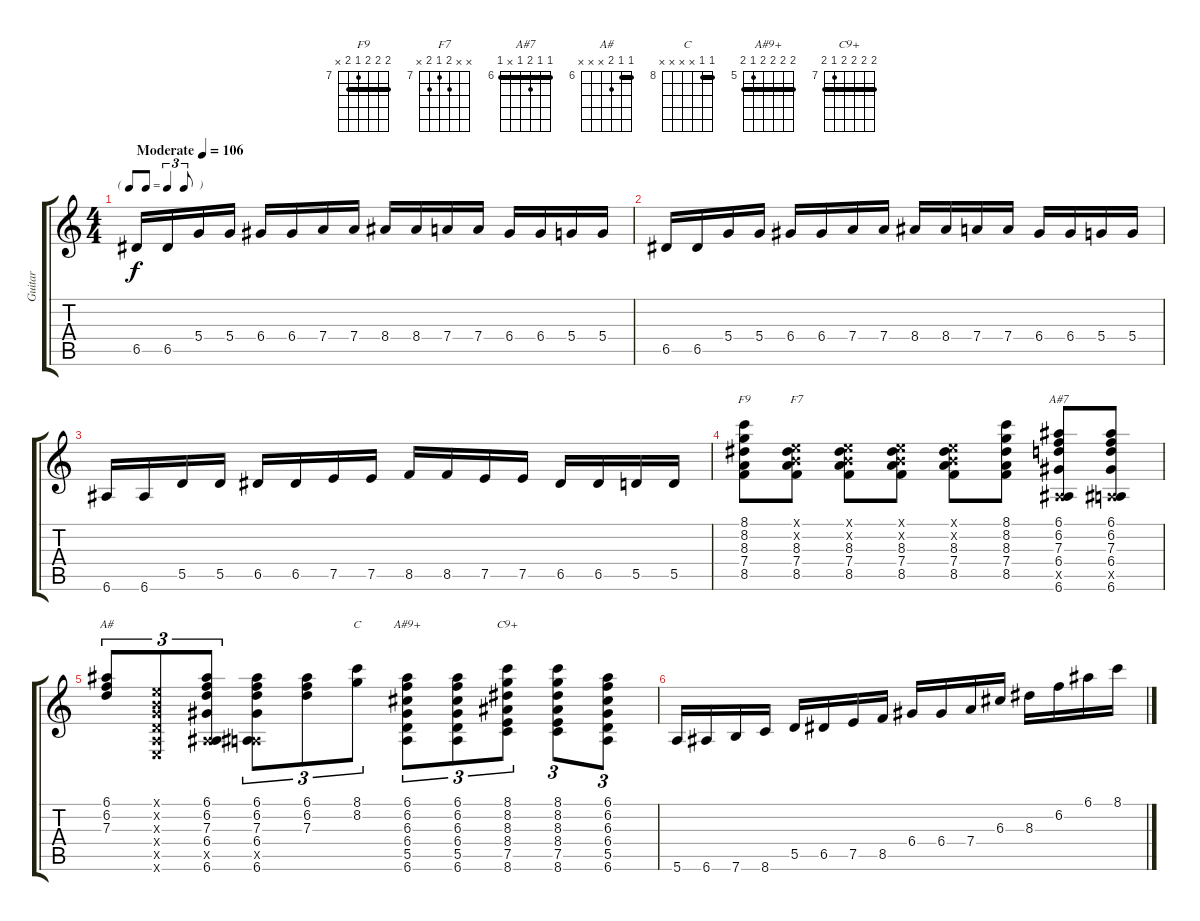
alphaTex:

\track ("Guitar" "Guitar") {instrument overdrivenguitar}
\staff {score tabs}
\tuning (E4 B3 G3 D3 A2 E2) {hide}
\chord ("F9" 8 8 8 7 8 x) {firstfret 7 barre 8}
\chord ("F7" x x 8 7 8 x) {firstfret 7}
\chord ("A#7" 6 6 7 6 x 6) {firstfret 6 barre 6}
\chord ("A#" 6 6 7 x x x) {firstfret 6 barre 6}
\chord ("C" 8 8 x x x x) {firstfret 8 barre 8}
\chord ("A#9+" 6 6 6 6 5 6) {firstfret 5 barre 6}
\chord ("C9+" 8 8 8 8 7 8) {firstfret 7 barre 8}
\ts (4 4)
\tf triplet8th
\tempo (106 "Moderate")
\clef g2
\ks c
6.5.16{dy f instrument overdrivenguitar} 6.5.16 5.4.16 5.4.16 6.4.16 6.4.16 7.4.16 7.4.16 8.4.16 8.4.16 7.4.16 7.4.16 6.4.16 6.4.16 5.4.16 5.4.16 |
6.5.16 6.5.16 5.4.16 5.4.16 6.4.16 6.4.16 7.4.16 7.4.16 8.4.16 8.4.16 7.4.16 7.4.16 6.4.16 6.4.16 5.4.16 5.4.16 |
6.6.16 6.6.16 5.5.16 5.5.16 6.5.16 6.5.16 7.5.16 7.5.16 8.5.16 8.5.16 7.5.16 7.5.16 6.5.16 6.5.16 5.5.16 5.5.16 |
(8.1 8.2 8.3 7.4 8.5).8{ch "F9"} (0.1{x} 0.2{x} 8.3 7.4 8.5).8{ch "F7"} (0.1{x} 0.2{x} 8.3 7.4 8.5).8 (0.1{x} 0.2{x} 8.3 7.4 8.5).8 (0.1{x} 0.2{x} 8.3 7.4 8.5).8 (8.1 8.2 8.3 7.4 8.5).8 (6.1 6.2 7.3 6.4 0.5{x} 6.6).8{ch "A#7"} (6.1 6.2 7.3 6.4 0.5{x} 6.6).8 |
(6.1 6.2 7.3).8{tu (3 2) ch "A#"} (0.1{x} 0.2{x} 0.3{x} 0.4{x} 0.5{x} 0.6{x}).8{tu (3 2)} (6.1 6.2 7.3 6.4 0.5{x} 6.6).8{tu (3 2)} (6.1 6.2 7.3 6.4 0.5{x} 6.6).8{tu (3 2)} (6.1 6.2 7.3).8{tu (3 2)} (8.1 8.2).8{tu (3 2) ch "C"} (6.1 6.2 6.3 6.4 5.5 6.6).8{tu (3 2) ch "A#9+"} (6.1 6.2 6.3 6.4 5.5 6.6).8{tu (3 2)} (8.1 8.2 8.3 8.4 7.5 8.6).8{tu (3 2) ch "C9+"} (8.1 8.2 8.3 8.4 7.5 8.6).8{tu (3 2)} (6.1 6.2 6.3 6.4 5.5 6.6).8{tu (3 2)} |
5.6.16 6.6.16 7.6.16 8.6.16 5.5.16 6.5.16 7.5.16 8.5.16 6.4.16 6.4.16 7.4.16 6.3.16 8.3.16 6.2.16 6.1.16 8.1.16
